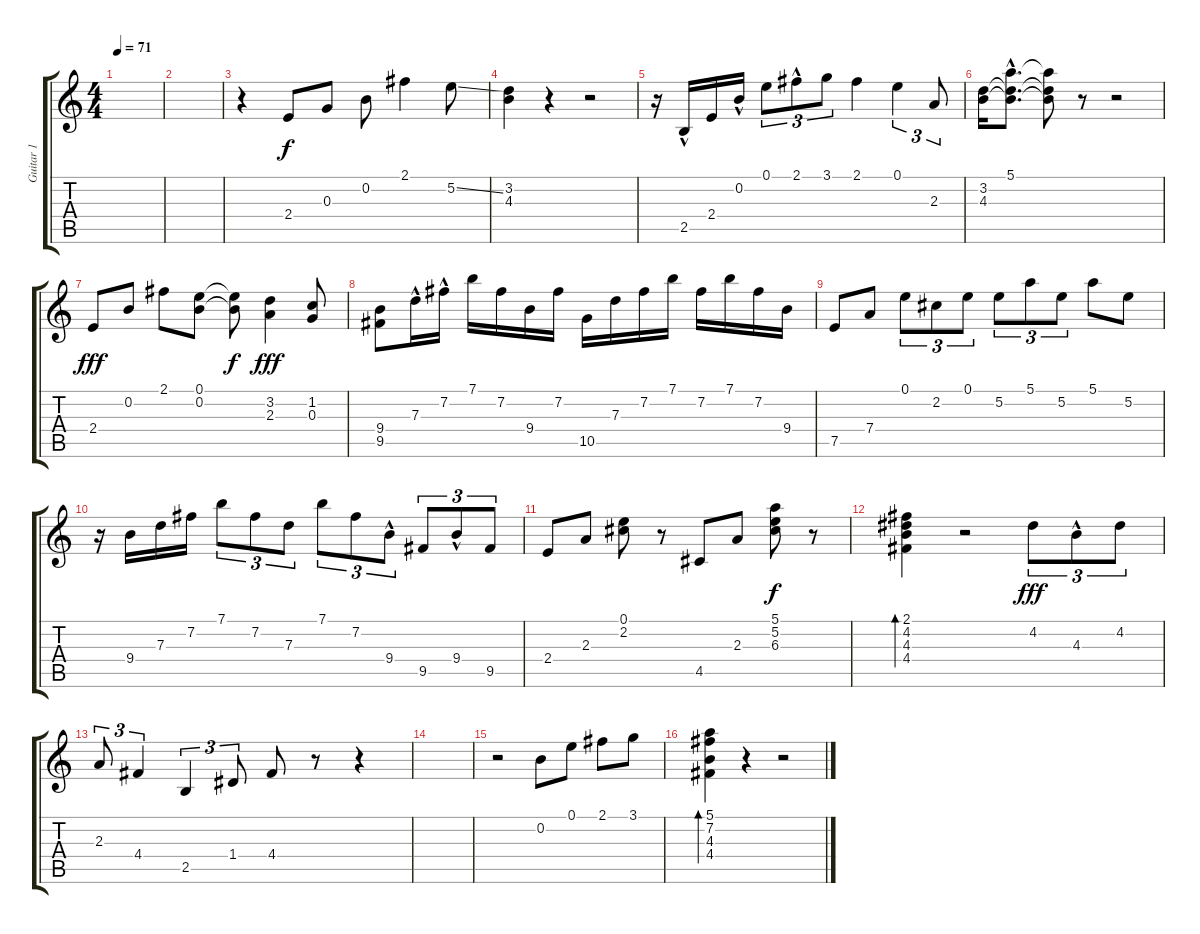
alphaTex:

\track ("Guitar 1" "Guitar 1") {instrument acousticguitarsteel}
\staff {score tabs}
\tuning (E4 B3 G3 D3 A2 E2) {hide}
\ts (4 4)
\tempo 71
\clef g2
\ks c
|
|
r.4 2.4.8 0.3.8 0.2.8 2.1.4 5.2{ss}.8 |
(3.2 4.3).4 r.4 r.2 |
r.16 2.5{hac}.16 2.4.16 0.2{hac}.16 0.1.8{tu (3 2)} 2.1{hac}.8{tu (3 2)} 3.1.8{tu (3 2)} 2.1.4 0.1.4{tu (3 2)} 2.3.8{tu (3 2)} |
(3.2 4.3).16 (5.1{hac} 3.2{hac t} 4.3{hac t}).8{d} (5.1{t} 3.2{t} 4.3{t}).8{dy f} r.8 r.2 |
2.4.8{dy fff} 0.2.8 2.1.8 (0.1 0.2).8 (0.1{t} 0.2{t}).8{dy f} (3.2 2.3).4{dy fff} (1.2 0.3).8 |
(9.4 9.5).8 7.3{hac}.16 7.2{hac}.16 7.1.16 7.2.16 9.4.16 7.2.16 10.5.16 7.3.16 7.2.16 7.1.16 7.2.16 7.1.16 7.2.16 9.4.16 |
7.5.8 7.4.8 0.1.8{tu (3 2)} 2.2.8{tu (3 2)} 0.1.8{tu (3 2)} 5.2.8{tu (3 2)} 5.1.8{tu (3 2)} 5.2.8{tu (3 2)} 5.1.8 5.2.8 |
r.16 9.4.16 7.3.16 7.2.16 7.1.8{tu (3 2)} 7.2.8{tu (3 2)} 7.3.8{tu (3 2)} 7.1.8{tu (3 2)} 7.2.8{tu (3 2)} 9.4{hac}.8{tu (3 2)} 9.5.8{tu (3 2)} 9.4{hac}.8{tu (3 2)} 9.5.8{tu (3 2)} |
2.4.8 2.3.8 (0.1 2.2).8 r.8 4.5.8 2.3.8 (5.1 5.2 6.3).8{dy f} r.8 |
(2.1 4.2 4.3 4.4).4{bd 120} r.2 4.2.8{tu (3 2) dy fff} 4.3{hac}.8{tu (3 2)} 4.2.8{tu (3 2)} |
2.3.8{tu (3 2)} 4.4.4{tu (3 2)} 2.5.4{tu (3 2)} 1.4.8{tu (3 2)} 4.4.8 r.8 r.4 |
|
r.2 0.2.8 0.1.8 2.1.8 3.1.8 |
(5.1 7.2 4.3 4.4).4{bd 240} r.4 r.2
